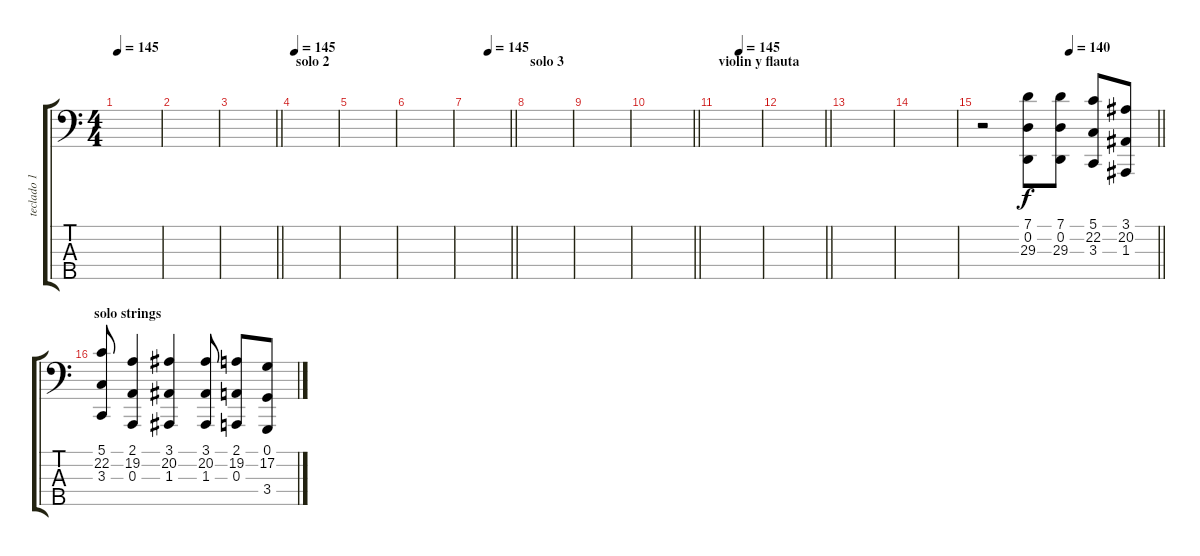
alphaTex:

\track ("teclado 1" "teclado 1") {instrument lead2sawtooth}
\staff {score tabs}
\tuning (G2 D2 A1 E1 B0) {hide}
\ts (4 4)
\tempo 145
\clef f4
\ks c
|
|
\barLineRight lightlight
|
\section ("" "solo 2")
\tempo 145
|
|
|
\tempo (145 0.5)
\barLineRight lightlight
|
\section ("" "solo 3")
|
|
\barLineRight lightlight
|
\section ("" "violin y flauta")
\tempo (145 0.5)
|
\barLineRight lightlight
|
|
|
\tempo (140 0.5)
\barLineRight lightlight
r.2 (7.1 0.2 29.3).8{volume 15 instrument stringensemble1} (7.1 0.2 29.3).8 (5.1 22.2 3.3).8 (3.1 20.2 1.3).8 |
\section ("" "solo strings")
(5.1 22.2 3.3).8 (2.1 19.2 0.3).4 (3.1 20.2 1.3).4 (3.1 20.2 1.3).8 (2.1 19.2 0.3).8 (0.1 17.2 3.4).8
